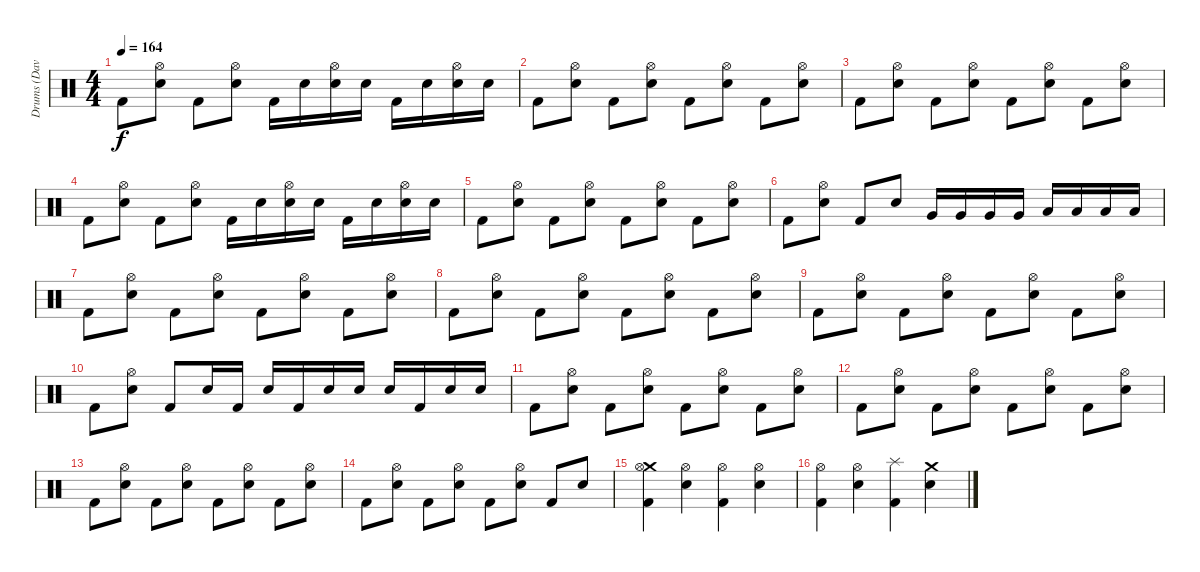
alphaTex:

\track ("Drums (Dave)" "Drums (Dav") {instrument percussion}
\staff {score}
\articulation defaults
\ts (4 4)
\tempo 164
\clef neutral
\ks c "Kick (hit) 2".8{dy f}
("Snare (hit) 2" "Hi-Hat (open)").8 "Kick (hit) 2".8 ("Snare (hit) 2" "Hi-Hat (open)").8 "Kick (hit) 2".16 "Snare (hit) 2".16 ("Snare (hit) 2" "Hi-Hat (open)").16 "Snare (hit) 2".16 "Kick (hit) 2".16 "Snare (hit) 2".16 ("Snare (hit) 2" "Hi-Hat (open)").16 "Snare (hit) 2".16 |
"Kick (hit) 2".8 ("Snare (hit) 2" "Hi-Hat (open)").8 "Kick (hit) 2".8 ("Snare (hit) 2" "Hi-Hat (open)").8 "Kick (hit) 2".8 ("Snare (hit) 2" "Hi-Hat (open)").8 "Kick (hit) 2".8 ("Snare (hit) 2" "Hi-Hat (open)").8 |
"Kick (hit) 2".8 ("Snare (hit) 2" "Hi-Hat (open)").8 "Kick (hit) 2".8 ("Snare (hit) 2" "Hi-Hat (open)").8 "Kick (hit) 2".8 ("Snare (hit) 2" "Hi-Hat (open)").8 "Kick (hit) 2".8 ("Snare (hit) 2" "Hi-Hat (open)").8 |
"Kick (hit) 2".8 ("Snare (hit) 2" "Hi-Hat (open)").8 "Kick (hit) 2".8 ("Snare (hit) 2" "Hi-Hat (open)").8 "Kick (hit) 2".16 "Snare (hit) 2".16 ("Snare (hit) 2" "Hi-Hat (open)").16 "Snare (hit) 2".16 "Kick (hit) 2".16 "Snare (hit) 2".16 ("Snare (hit) 2" "Hi-Hat (open)").16 "Snare (hit) 2".16 |
"Kick (hit) 2".8 ("Snare (hit) 2" "Hi-Hat (open)").8 "Kick (hit) 2".8 ("Snare (hit) 2" "Hi-Hat (open)").8 "Kick (hit) 2".8 ("Snare (hit) 2" "Hi-Hat (open)").8 "Kick (hit) 2".8 ("Snare (hit) 2" "Hi-Hat (open)").8 |
"Kick (hit) 2".8 ("Snare (hit) 2" "Hi-Hat (open)").8 "Kick (hit) 2".8 "Snare (hit) 2".8 "Very Low Tom (hit)".16 "Very Low Tom (hit)".16 "Very Low Tom (hit)".16 "Very Low Tom (hit)".16 "Low Tom (hit)".16 "Low Tom (hit)".16 "Low Tom (hit)".16 "Low Tom (hit)".16 |
"Kick (hit) 2".8 ("Snare (hit) 2" "Hi-Hat (open)").8 "Kick (hit) 2".8 ("Snare (hit) 2" "Hi-Hat (open)").8 "Kick (hit) 2".8 ("Hi-Hat (open)" "Snare (hit) 2").8 "Kick (hit) 2".8 ("Hi-Hat (open)" "Snare (hit) 2").8 |
"Kick (hit) 2".8 ("Snare (hit) 2" "Hi-Hat (open)").8 "Kick (hit) 2".8 ("Snare (hit) 2" "Hi-Hat (open)").8 "Kick (hit) 2".8 ("Snare (hit) 2" "Hi-Hat (open)").8 "Kick (hit) 2".8 ("Snare (hit) 2" "Hi-Hat (open)").8 |
"Kick (hit) 2".8 ("Snare (hit) 2" "Hi-Hat (open)").8 "Kick (hit) 2".8 ("Snare (hit) 2" "Hi-Hat (open)").8 "Kick (hit) 2".8 ("Snare (hit) 2" "Hi-Hat (open)").8 "Kick (hit) 2".8 ("Snare (hit) 2" "Hi-Hat (open)").8 |
"Kick (hit) 2".8 ("Snare (hit) 2" "Hi-Hat (open)").8 "Kick (hit) 2".8 "Snare (hit) 2".16 "Kick (hit) 2".16 "Snare (hit) 2".16 "Kick (hit) 2".16 "Snare (hit) 2".16 "Snare (hit) 2".16 "Snare (hit) 2".16 "Kick (hit) 2".16 "Snare (hit) 2".16 "Snare (hit) 2".16 |
"Kick (hit) 2".8 ("Snare (hit) 2" "Hi-Hat (open)").8 "Kick (hit) 2".8 ("Snare (hit) 2" "Hi-Hat (open)").8 "Kick (hit) 2".8 ("Hi-Hat (open)" "Snare (hit) 2").8 "Kick (hit) 2".8 ("Hi-Hat (open)" "Snare (hit) 2").8 |
"Kick (hit) 2".8 ("Snare (hit) 2" "Hi-Hat (open)").8 "Kick (hit) 2".8 ("Snare (hit) 2" "Hi-Hat (open)").8 "Kick (hit) 2".8 ("Snare (hit) 2" "Hi-Hat (open)").8 "Kick (hit) 2".8 ("Snare (hit) 2" "Hi-Hat (open)").8 |
"Kick (hit) 2".8 ("Snare (hit) 2" "Hi-Hat (open)").8 "Kick (hit) 2".8 ("Snare (hit) 2" "Hi-Hat (open)").8 "Kick (hit) 2".8 ("Hi-Hat (open)" "Snare (hit) 2").8 "Kick (hit) 2".8 ("Hi-Hat (open)" "Snare (hit) 2").8 |
"Kick (hit) 2".8 ("Snare (hit) 2" "Hi-Hat (open)").8 "Kick (hit) 2".8 ("Snare (hit) 2" "Hi-Hat (open)").8 "Kick (hit) 2".8 ("Snare (hit) 2" "Hi-Hat (open)").8 "Kick (hit) 2".8 "Snare (hit) 2".8 |
("Kick (hit) 2" "Crash medium (hit)" "Hi-Hat (open)").4 ("Snare (hit) 2" "Hi-Hat (open)").4 ("Kick (hit) 2" "Hi-Hat (open)").4 ("Snare (hit) 2" "Hi-Hat (open)").4 |
("Kick (hit) 2" "Hi-Hat (open)").4 ("Hi-Hat (open)" "Snare (hit) 2").4 ("Kick (hit) 2" "Splash (hit)").4 ("Snare (hit) 2" "Crash medium (hit)").4
